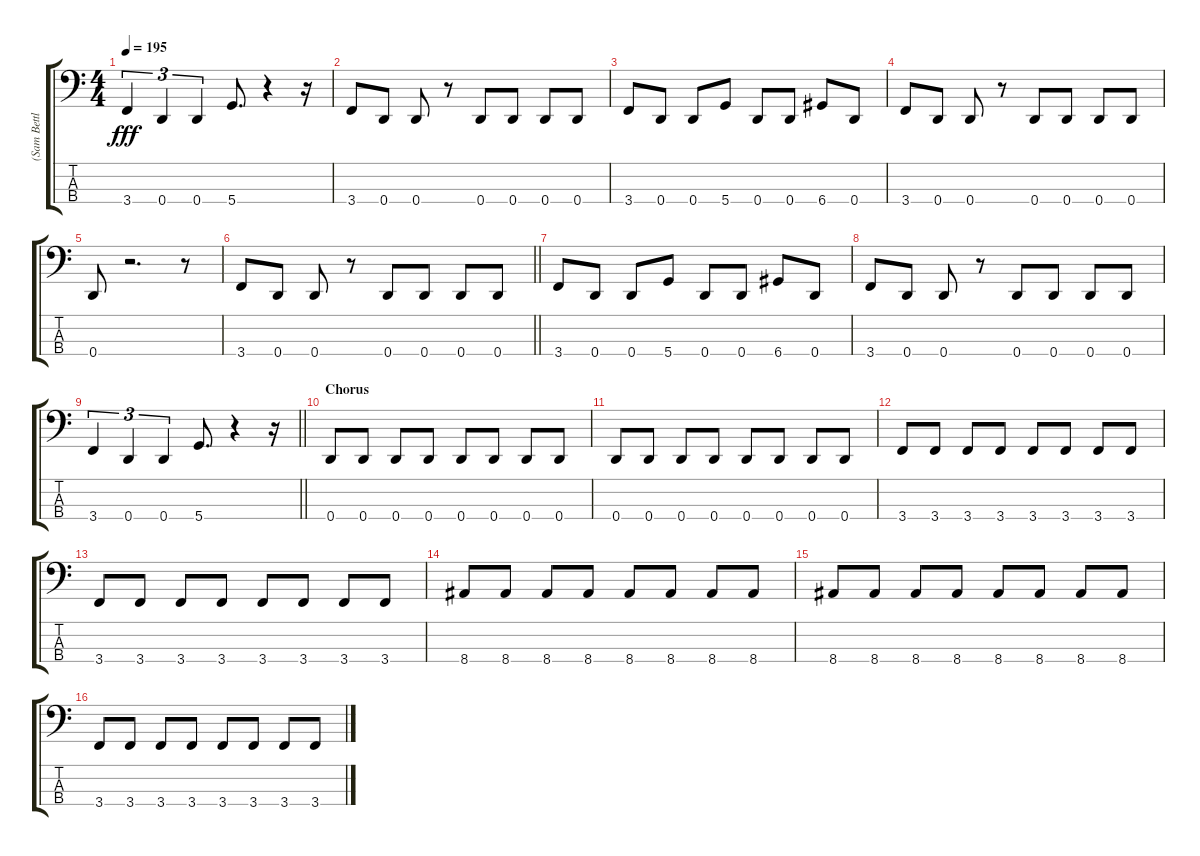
\track ("(Sam Bettley) Bass" "(Sam Bettl") {instrument electricbassfinger}
\staff {score tabs}
\tuning (G2 D2 A1 D1) {hide}
\ts (4 4)
\tempo 195
\clef f4
\ks c
3.4.4{tu (3 2) dy fff} 0.4.4{tu (3 2)} 0.4.4{tu (3 2)} 5.4.8{d} r.4 r.16 |
3.4.8 0.4.8 0.4.8 r.8 0.4.8 0.4.8 0.4.8 0.4.8 |
3.4.8 0.4.8 0.4.8 5.4.8 0.4.8 0.4.8 6.4.8 0.4.8 |
3.4.8 0.4.8 0.4.8 r.8 0.4.8 0.4.8 0.4.8 0.4.8 |
0.4.8 r.2{d} r.8 |
\barLineRight lightlight
3.4.8 0.4.8 0.4.8 r.8 0.4.8 0.4.8 0.4.8 0.4.8 |
3.4.8 0.4.8 0.4.8 5.4.8 0.4.8 0.4.8 6.4.8 0.4.8 |
3.4.8 0.4.8 0.4.8 r.8 0.4.8 0.4.8 0.4.8 0.4.8 |
\barLineRight lightlight
3.4.4{tu (3 2)} 0.4.4{tu (3 2)} 0.4.4{tu (3 2)} 5.4.8{d} r.4 r.16 |
\section ("" "Chorus")
0.4.8 0.4.8 0.4.8 0.4.8 0.4.8 0.4.8 0.4.8 0.4.8 |
0.4.8 0.4.8 0.4.8 0.4.8 0.4.8 0.4.8 0.4.8 0.4.8 |
3.4.8 3.4.8 3.4.8 3.4.8 3.4.8 3.4.8 3.4.8 3.4.8 |
3.4.8 3.4.8 3.4.8 3.4.8 3.4.8 3.4.8 3.4.8 3.4.8 |
8.4.8 8.4.8 8.4.8 8.4.8 8.4.8 8.4.8 8.4.8 8.4.8 |
8.4.8 8.4.8 8.4.8 8.4.8 8.4.8 8.4.8 8.4.8 8.4.8 |
3.4.8 3.4.8 3.4.8 3.4.8 3.4.8 3.4.8 3.4.8 3.4.8
